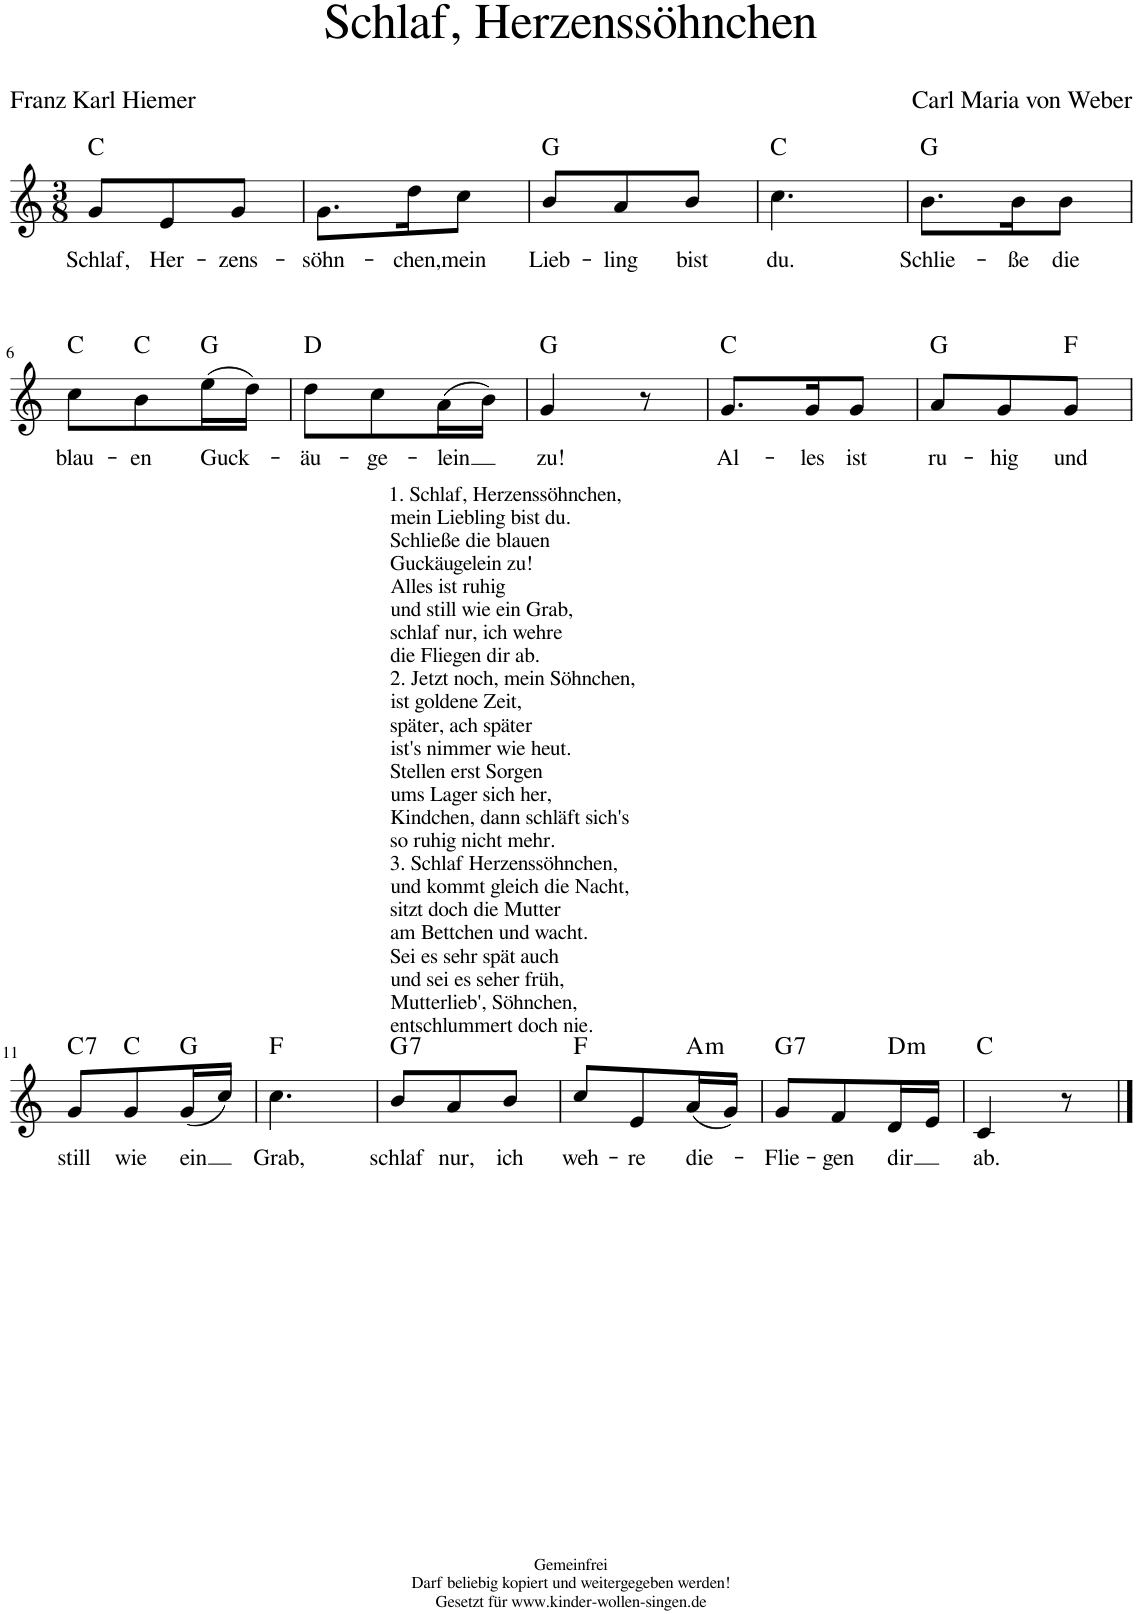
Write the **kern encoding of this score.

**kern	**text	**harte
*part1	*part1	*part1
*staff1	*staff1	*
*I"Voice	*	*
*clefG2	*	*
*k[]	*	*
*M3/8	*	*
=1	=1	=1
!	!LO:LY:b	!
8g/L	Schlaf,	C:maj
!	!LO:LY:b	!
8e/	Her-	.
!	!LO:LY:b	!
8g/J	-zens-	.
=2	=2	=2
!	!LO:LY:b	!
8.g\L	-söhn-	.
!	!LO:LY:b	!
16dd\K	-chen,	.
!	!LO:LY:b	!
8cc\J	mein	.
=3	=3	=3
!	!LO:LY:b	!
8b/L	Lieb-	G:maj
!	!LO:LY:b	!
8a/	-ling	.
!	!LO:LY:b	!
8b/J	bist	.
=4	=4	=4
!	!LO:LY:b	!
4.cc\	du.	C:maj
=5	=5	=5
!	!LO:LY:b	!
8.b\L	Schlie-	G:maj
!	!LO:LY:b	!
16b\K	-ße	.
!	!LO:LY:b	!
8b\J	die	.
!!LO:LB:g=z
=6	=6	=6
!	!LO:LY:b	!
8cc\L	blau-	C:maj
!	!LO:LY:b	!
8b\	-en	C:maj
!	!LO:LY:b	!
(16ee\L	Guck-	G:maj
16dd\JJ)	.	.
=7	=7	=7
!	!LO:LY:b	!
8dd\L	-äu-	D:maj
!	!LO:LY:b	!
8cc\	-ge-	.
!	!LO:LY:b	!
(16a\L	-lein	.
16b\JJ)	.	.
=8	=8	=8
!	!LO:LY:b	!
4g/	zu!	G:maj
8r	.	.
=9	=9	=9
!	!LO:LY:b	!
8.g/L	Al-	C:maj
!	!LO:LY:b	!
16g/K	-les	.
!	!LO:LY:b	!
8g/J	ist	.
=10	=10	=10
!	!LO:LY:b	!
8a/L	ru-	G:maj
!	!LO:LY:b	!
8g/	-hig	.
!	!LO:LY:b	!
8g/J	und	F:maj
!!LO:LB:g=z
=11	=11	=11
!	!LO:LY:b	!LO:H:kt=7
8g/L	still	C:7
!	!LO:LY:b	!
8g/	wie	C:maj
!	!LO:LY:b	!
(16g/L	ein	G:maj
16cc/JJ)	.	.
=12	=12	=12
!	!LO:LY:b	!
4.cc\	Grab,	F:maj
=13	=13	=13
!LO:TX:a:t=1. Schlaf, Herzenssöhnchen,	!	!
!LO:TX:a:t=mein Liebling bist du.	!	!
!LO:TX:a:t=Schließe die blauen	!	!
!LO:TX:a:t=Guckäugelein zu!	!	!
!LO:TX:a:t=Alles ist ruhig	!	!
!LO:TX:a:t=und still wie ein Grab,	!	!
!LO:TX:a:t=schlaf nur, ich wehre	!	!
!LO:TX:a:t=die Fliegen dir ab.	!	!
!LO:TX:a:t=2. Jetzt noch, mein Söhnchen,	!	!
!LO:TX:a:t=ist goldene Zeit,	!	!
!LO:TX:a:t=später, ach später	!	!
!LO:TX:a:t=ist's nimmer wie heut.	!	!
!LO:TX:a:t=Stellen erst Sorgen	!	!
!LO:TX:a:t=ums Lager sich her,	!	!
!LO:TX:a:t=Kindchen, dann schläft sich's	!	!
!LO:TX:a:t=so ruhig nicht mehr.	!	!
!LO:TX:a:t=3. Schlaf Herzenssöhnchen,	!	!
!LO:TX:a:t=und kommt gleich die Nacht,	!	!
!LO:TX:a:t=sitzt doch die Mutter	!	!
!LO:TX:a:t=am Bettchen und wacht.	!	!
!LO:TX:a:t=Sei es sehr spät auch	!	!
!LO:TX:a:t=und sei es seher früh,	!	!
!LO:TX:a:t=Mutterlieb', Söhnchen,	!	!
!LO:TX:a:t=entschlummert doch nie.	!	!
!	!LO:LY:b	!LO:H:kt=7
8b/L	schlaf	G:7
!	!LO:LY:b	!
8a/	nur,	.
!	!LO:LY:b	!
8b/J	ich	.
=14	=14	=14
!	!LO:LY:b	!
8cc/L	weh-	F:maj
!	!LO:LY:b	!
8e/	-re	.
!	!LO:LY:b	!LO:H:kt=m
(16a/L	die-	A:min
16g/JJ)	.	.
=15	=15	=15
!	!LO:LY:b	!LO:H:kt=7
8g/L	-Flie-	G:7
!	!LO:LY:b	!
8f/	-gen	.
!	!LO:LY:b	!LO:H:kt=m
16d/L	dir	D:min
16e/JJ	.	.
=16	=16	=16
!	!LO:LY:b	!
4c/	ab.	C:maj
8r	.	.
==	==	==
*-	*-	*-
